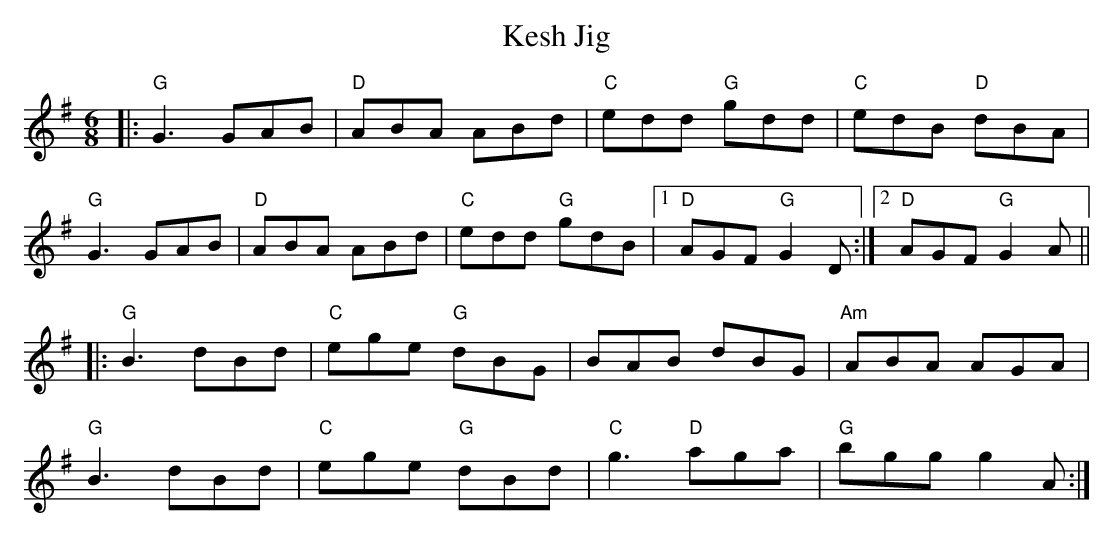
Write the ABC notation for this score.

X:1
T:Kesh Jig
M:6/8
L:1/8
K:Gmaj
|:"G"G3 GAB| "D"ABA ABd|"C"edd "G"gdd|"C"edB "D"dBA|
"G"G3 GAB|"D"ABA ABd|"C"edd "G"gdB|[1"D"AGF "G"G2D:|[2 "D"AGF "G"G2A||
|:"G"B3 dBd|"C"ege "G"dBG|BAB dBG|"Am"ABA AGA|
"G"B3 dBd|"C"ege "G"dBd|"C"g3 "D"aga| "G"bgg g2A:|
